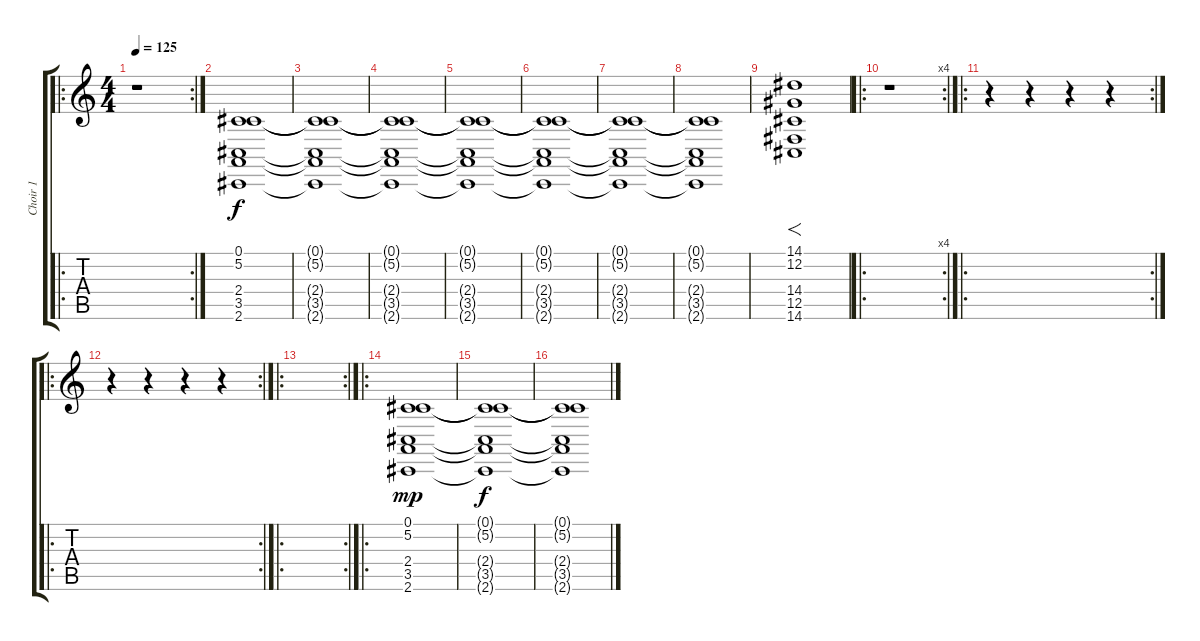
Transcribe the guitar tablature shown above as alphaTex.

\track ("Choir 1" "Choir 1") {instrument choiraahs}
\staff {score tabs}
\tuning (Db4 Ab3 E3 B2 Gb2 B1) {hide}
\ro
\rc 2
\ts (4 4)
\tempo 125
\clef g2
\ks c
r.1{dy f instrument choiraahs} |
(0.1 5.2 2.4 3.5 2.6).1 |
(0.1{t} 5.2{t} 2.4{t} 3.5{t} 2.6{t}).1 |
(0.1{t} 5.2{t} 2.4{t} 3.5{t} 2.6{t}).1 |
(0.1{t} 5.2{t} 2.4{t} 3.5{t} 2.6{t}).1 |
(0.1{t} 5.2{t} 2.4{t} 3.5{t} 2.6{t}).1{volume 0} |
(0.1{t} 5.2{t} 2.4{t} 3.5{t} 2.6{t}).1 |
(0.1{t} 5.2{t} 2.4{t} 3.5{t} 2.6{t}).1 |
(14.1 12.2 14.4 12.5 14.6).1{f balance 0} |
\ro
\rc 4
r.1 |
\ro
\rc 2
r.4 r.4 r.4 r.4 |
\ro
\rc 2
r.4 r.4 r.4 r.4 |
\ro
\rc 2
|
\ro
(0.1 5.2 2.4 3.5 2.6).1{dy mp} |
(0.1{t} 5.2{t} 2.4{t} 3.5{t} 2.6{t}).1{dy f} |
(0.1{t} 5.2{t} 2.4{t} 3.5{t} 2.6{t}).1
